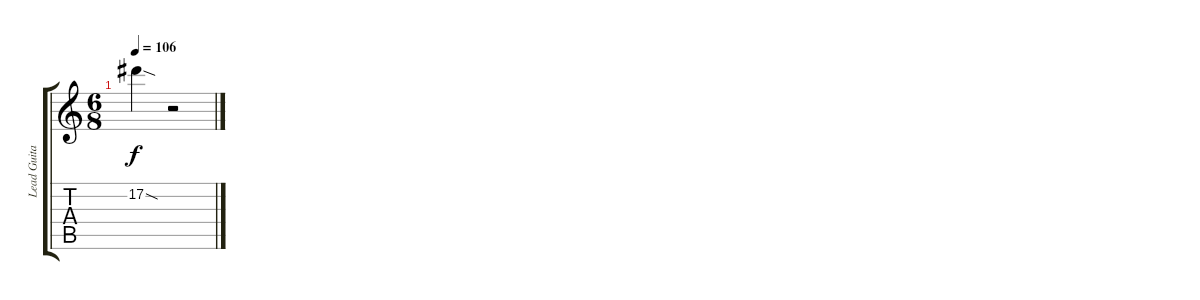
\track ("Lead Guitar" "Lead Guita") {instrument overdrivenguitar}
\staff {score tabs}
\tuning (Eb4 Bb3 Gb3 Db3 Ab2 Eb2) {hide}
\ts (6 8)
\tempo 106
\clef g2
\ks c
17.2{sod}.4{dy f} r.2
